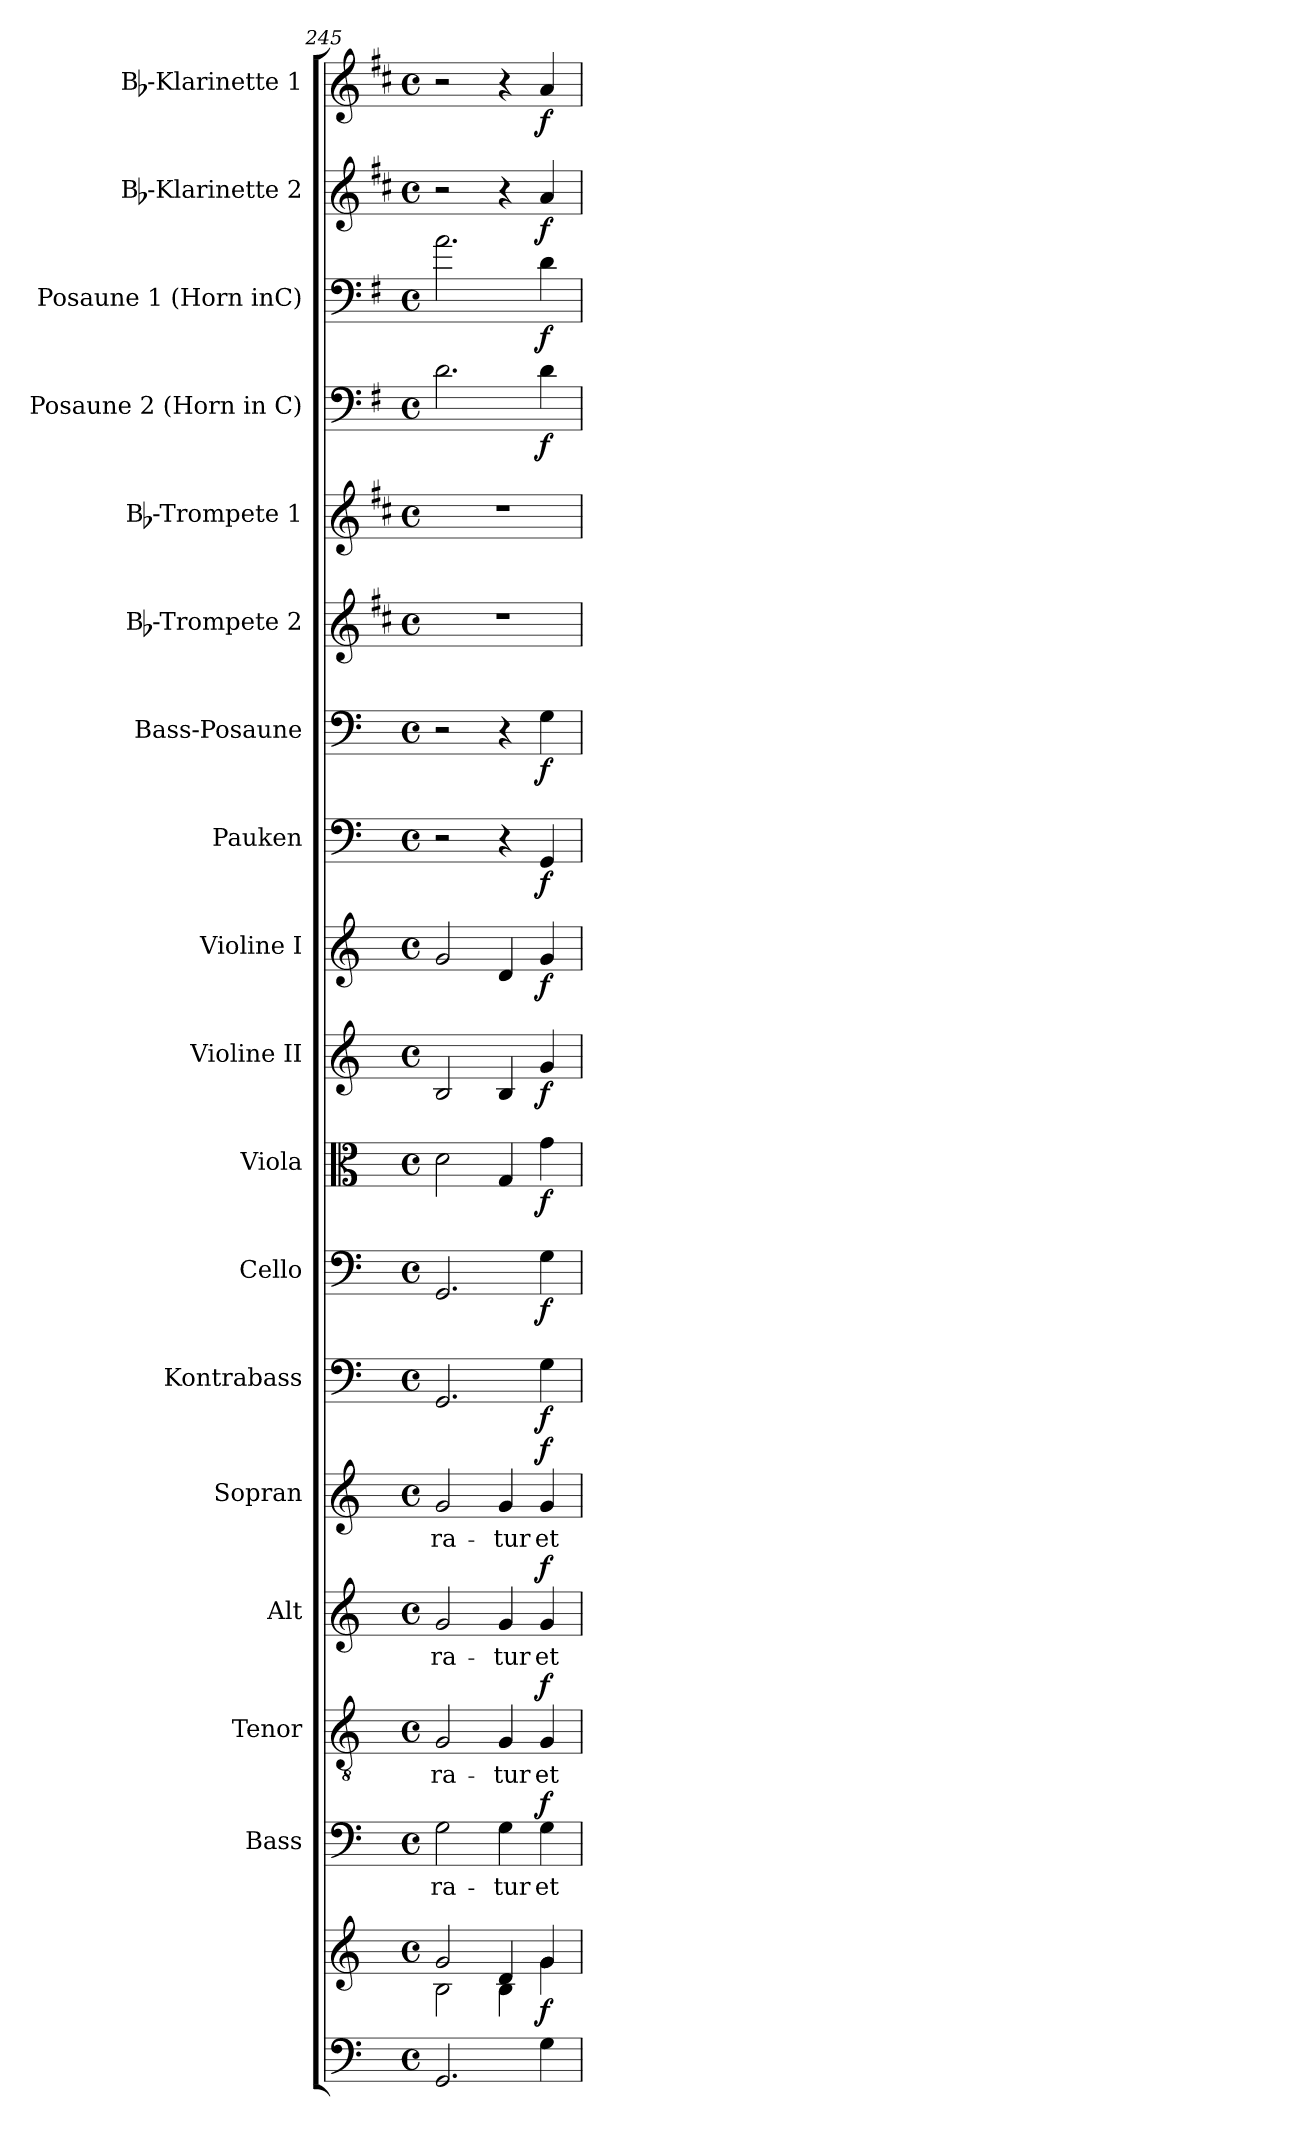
**kern	**kern	**dynam	**kern	**text	**dynam	**kern	**text	**dynam	**kern	**text	**dynam	**kern	**text	**dynam	**kern	**dynam	**kern	**dynam	**kern	**dynam	**kern	**dynam	**kern	**dynam	**kern	**dynam	**kern	**dynam	**kern	**kern	**kern	**dynam	**kern	**dynam	**kern	**dynam	**kern	**dynam
*part18	*part18	*part18	*part17	*part17	*part17	*part16	*part16	*part16	*part15	*part15	*part15	*part14	*part14	*part14	*part13	*part13	*part12	*part12	*part11	*part11	*part10	*part10	*part9	*part9	*part8	*part8	*part7	*part7	*part6	*part5	*part4	*part4	*part3	*part3	*part2	*part2	*part1	*part1
*staff19	*staff18	*staff18/19	*staff17	*staff17	*staff17	*staff16	*staff16	*staff16	*staff15	*staff15	*staff15	*staff14	*staff14	*staff14	*staff13	*staff13	*staff12	*staff12	*staff11	*staff11	*staff10	*staff10	*staff9	*staff9	*staff8	*staff8	*staff7	*staff7	*staff6	*staff5	*staff4	*staff4	*staff3	*staff3	*staff2	*staff2	*staff1	*staff1
*	*	*	*I"Bass	*	*	*I"Tenor	*	*	*I"Alt	*	*	*I"Sopran	*	*	*I"Kontrabass	*	*I"Cello	*	*I"Viola	*	*I"Violine II	*	*I"Violine I	*	*I"Pauken	*	*I"Bass-Posaune	*	*I"Bb-Trompete 2	*I"Bb-Trompete 1	*I"Posaune 2 (Horn in C)	*	*I"Posaune 1 (Horn inC)	*	*I"Bb-Klarinette 2	*	*I"Bb-Klarinette 1	*
*	*	*	*I'B.	*	*	*I'T.	*	*	*I'A.	*	*	*I'S.	*	*	*I'Kb.	*	*	*	*I'Vla.	*	*I'Vl. II	*	*I'Vl. I	*	*I'Pk.	*	*I'B-Pos.	*	*I'Bb Trp. 2	*I'Bb Trp. 1	*I'Pos. 2	*	*I'Pos. 1	*	*I'Bb Kl. 2	*	*I'Bb Kl. 1	*
*clefF4	*clefG2	*	*clefF4	*	*	*clefGv2	*	*	*clefG2	*	*	*clefG2	*	*	*clefF4	*	*clefF4	*	*clefC3	*	*clefG2	*	*clefG2	*	*clefF4	*	*clefF4	*	*clefG2	*clefG2	*clefF4	*	*clefF4	*	*clefG2	*	*clefG2	*
*	*	*	*	*	*	*	*	*	*	*	*	*	*	*	*ITrd7c12	*	*	*	*	*	*	*	*	*	*	*	*	*	*ITrd1c2	*ITrd1c2	*ITrd4c7	*	*ITrd4c7	*	*ITrd1c2	*	*ITrd1c2	*
*k[]	*k[]	*	*k[]	*	*	*k[]	*	*	*k[]	*	*	*k[]	*	*	*k[]	*	*k[]	*	*k[]	*	*k[]	*	*k[]	*	*k[]	*	*k[]	*	*k[]	*k[]	*k[]	*	*k[]	*	*k[]	*	*k[]	*
*C:	*C:	*	*C:	*	*	*C:	*	*	*C:	*	*	*C:	*	*	*C:	*	*C:	*	*C:	*	*C:	*	*C:	*	*C:	*	*C:	*	*C:	*C:	*C:	*	*C:	*	*C:	*	*C:	*
*M4/4	*M4/4	*	*M4/4	*	*	*M4/4	*	*	*M4/4	*	*	*M4/4	*	*	*M4/4	*	*M4/4	*	*M4/4	*	*M4/4	*	*M4/4	*	*M4/4	*	*M4/4	*	*M4/4	*M4/4	*M4/4	*	*M4/4	*	*M4/4	*	*M4/4	*
*met(c)	*met(c)	*	*met(c)	*	*	*met(c)	*	*	*met(c)	*	*	*met(c)	*	*	*met(c)	*	*met(c)	*	*met(c)	*	*met(c)	*	*met(c)	*	*met(c)	*	*met(c)	*	*met(c)	*met(c)	*met(c)	*	*met(c)	*	*met(c)	*	*met(c)	*
=245	=245	=245	=245	=245	=245	=245	=245	=245	=245	=245	=245	=245	=245	=245	=245	=245	=245	=245	=245	=245	=245	=245	=245	=245	=245	=245	=245	=245	=245	=245	=245	=245	=245	=245	=245	=245	=245	=245
*	*^	*	*	*	*	*	*	*	*	*	*	*	*	*	*	*	*	*	*	*	*	*	*	*	*	*	*	*	*	*	*	*	*	*	*	*	*	*
!	!	!	!	!	!LO:LY:b	!	!	!LO:LY:b	!	!	!LO:LY:b	!	!	!LO:LY:b	!	!	!	!	!	!	!	!	!	!	!	!	!	!	!	!	!	!	!	!	!	!	!	!	!
2.GG/	2g/	2B\	.	2G\	-ra-	.	2G/	-ra-	.	2g/	-ra-	.	2g/	-ra-	.	2.GGG/	.	2.GG/	.	2d\	.	2B/	.	2g/	.	2r	.	2r	.	1r	1r	2.G\	.	2.d\	.	2r	.	2r	.
!	!	!	!	!	!LO:LY:b	!	!	!LO:LY:b	!	!	!LO:LY:b	!	!	!LO:LY:b	!	!	!	!	!	!	!	!	!	!	!	!	!	!	!	!	!	!	!	!	!	!	!	!	!
.	4d/	4B\	.	4G\	-tur	.	4G/	-tur	.	4g/	-tur	.	4g/	-tur	.	.	.	.	.	4G/	.	4B/	.	4d/	.	4r	.	4r	.	.	.	.	.	.	.	4r	.	4r	.
!	!	!	!LO:DY:b	!	!LO:LY:b	!LO:DY:a	!	!LO:LY:b	!LO:DY:a	!	!LO:LY:b	!LO:DY:a	!	!LO:LY:b	!LO:DY:a	!	!LO:DY:b	!	!LO:DY:b	!	!LO:DY:b	!	!LO:DY:b	!	!LO:DY:b	!	!LO:DY:b	!	!LO:DY:b	!	!	!	!LO:DY:b	!	!LO:DY:b	!	!LO:DY:b	!	!LO:DY:b
4G\	4g/	4g\	f	4G\	et	f	4G/	et	f	4g/	et	f	4g/	et	f	4GG\	f	4G\	f	4g\	f	4g/	f	4g/	f	4GG/	f	4G\	f	.	.	4G\	f	4G\	f	4g/	f	4g/	f
*	*v	*v	*	*	*	*	*	*	*	*	*	*	*	*	*	*	*	*	*	*	*	*	*	*	*	*	*	*	*	*	*	*	*	*	*	*	*	*	*
=	=	=	=	=	=	=	=	=	=	=	=	=	=	=	=	=	=	=	=	=	=	=	=	=	=	=	=	=	=	=	=	=	=	=	=	=	=	=
*-	*-	*-	*-	*-	*-	*-	*-	*-	*-	*-	*-	*-	*-	*-	*-	*-	*-	*-	*-	*-	*-	*-	*-	*-	*-	*-	*-	*-	*-	*-	*-	*-	*-	*-	*-	*-	*-	*-
